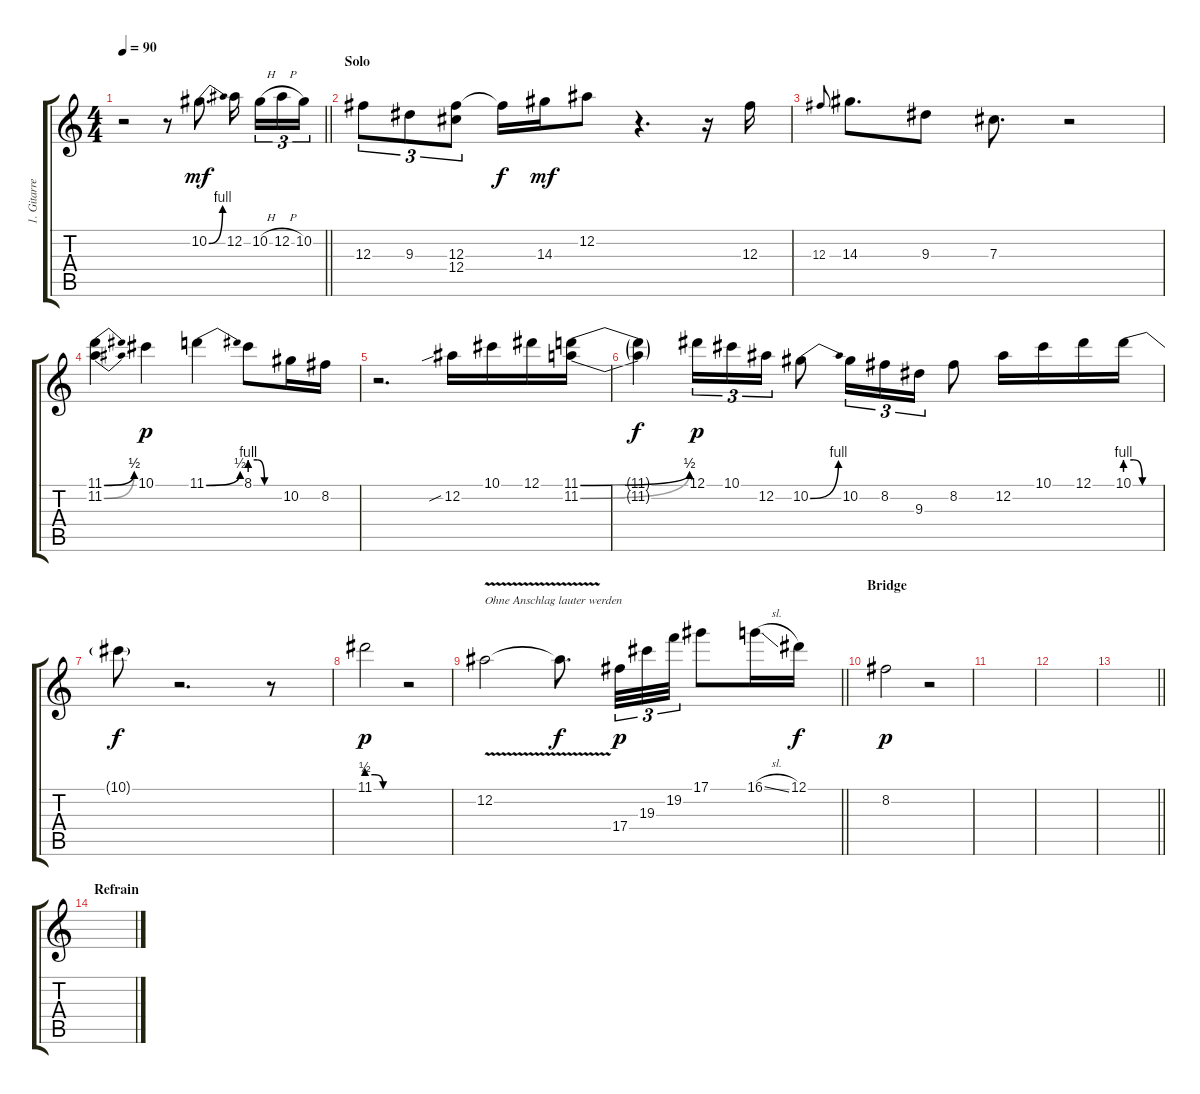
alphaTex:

\track ("1. Gitarre" "1. Gitarre") {instrument electricguitarjazz}
\staff {score tabs}
\tuning (Eb4 Bb3 Gb3 Db3 Ab2 Eb2) {hide}
\ts (4 4)
\tempo 90
\clef g2
\barLineRight lightlight
\ks c
r.2{dy pp} r.8 10.2{be (bend 0 0 60 4)}.8{d dy mf} 12.2.16{beam splitsecondary} 10.2{h}.16{tu (3 2)} 12.2{h}.16{tu (3 2)} 10.2.16{tu (3 2)} |
\section ("" "Solo")
12.3.8{tu (3 2)} 9.3.8{tu (3 2)} (12.3 12.4).8{tu (3 2)} 12.3{t}.16{dy f} 14.3.16{dy mf} 12.2.8 r.4{d} r.16 12.3.16 |
12.3.8{gr onbeat} 14.3.8{d} 9.3.8 7.3.8{d} r.2 |
(11.1{be (bend 0 0 60 2)} 11.2{be (bend 0 0 60 2)}).4 10.1.4{dy p} 11.1{be (bend 0 0 60 2)}.4 8.1{be (custom 0 4 15 4 30 0 60 0)}.8 10.2.16 8.2.16 |
r.2{d} 12.2{sib}.16 10.1.16 12.1.16 (11.1{be (bend 0 0 60 2)} 11.2{be (bend 0 0 60 2)}).16 |
(11.1{t} 11.2{t}).4{dy f} 12.1.16{tu (3 2) dy p} 10.1.16{tu (3 2)} 12.2.16{tu (3 2)} 10.2{be (bend 0 0 60 4)}.8 10.2.16{tu (3 2)} 8.2.16{tu (3 2)} 9.3.16{tu (3 2)} 8.2.8 12.2.16 10.1.16 12.1.16 10.1{be (custom 0 4 15 4 30 0 60 0)}.16 |
10.1{t}.8{dy f} r.2{d} r.8 |
11.1{be (custom 0 2 15 2 30 0 60 0)}.2{dy p} r.2 |
\barLineRight lightlight
12.2{v}.2{txt "Ohne Anschlag lauter werden"} 12.2{t}.8{d dy f} 17.4.32{tu (3 2) dy p} 19.3.32{tu (3 2)} 19.2.32{tu (3 2)} 17.1.8 16.1{sl}.16 12.1.16{dy f} |
\section ("" "Bridge")
8.2.2{dy p} r.2 |
|
|
\barLineRight lightlight
|
\section ("" "Refrain")
